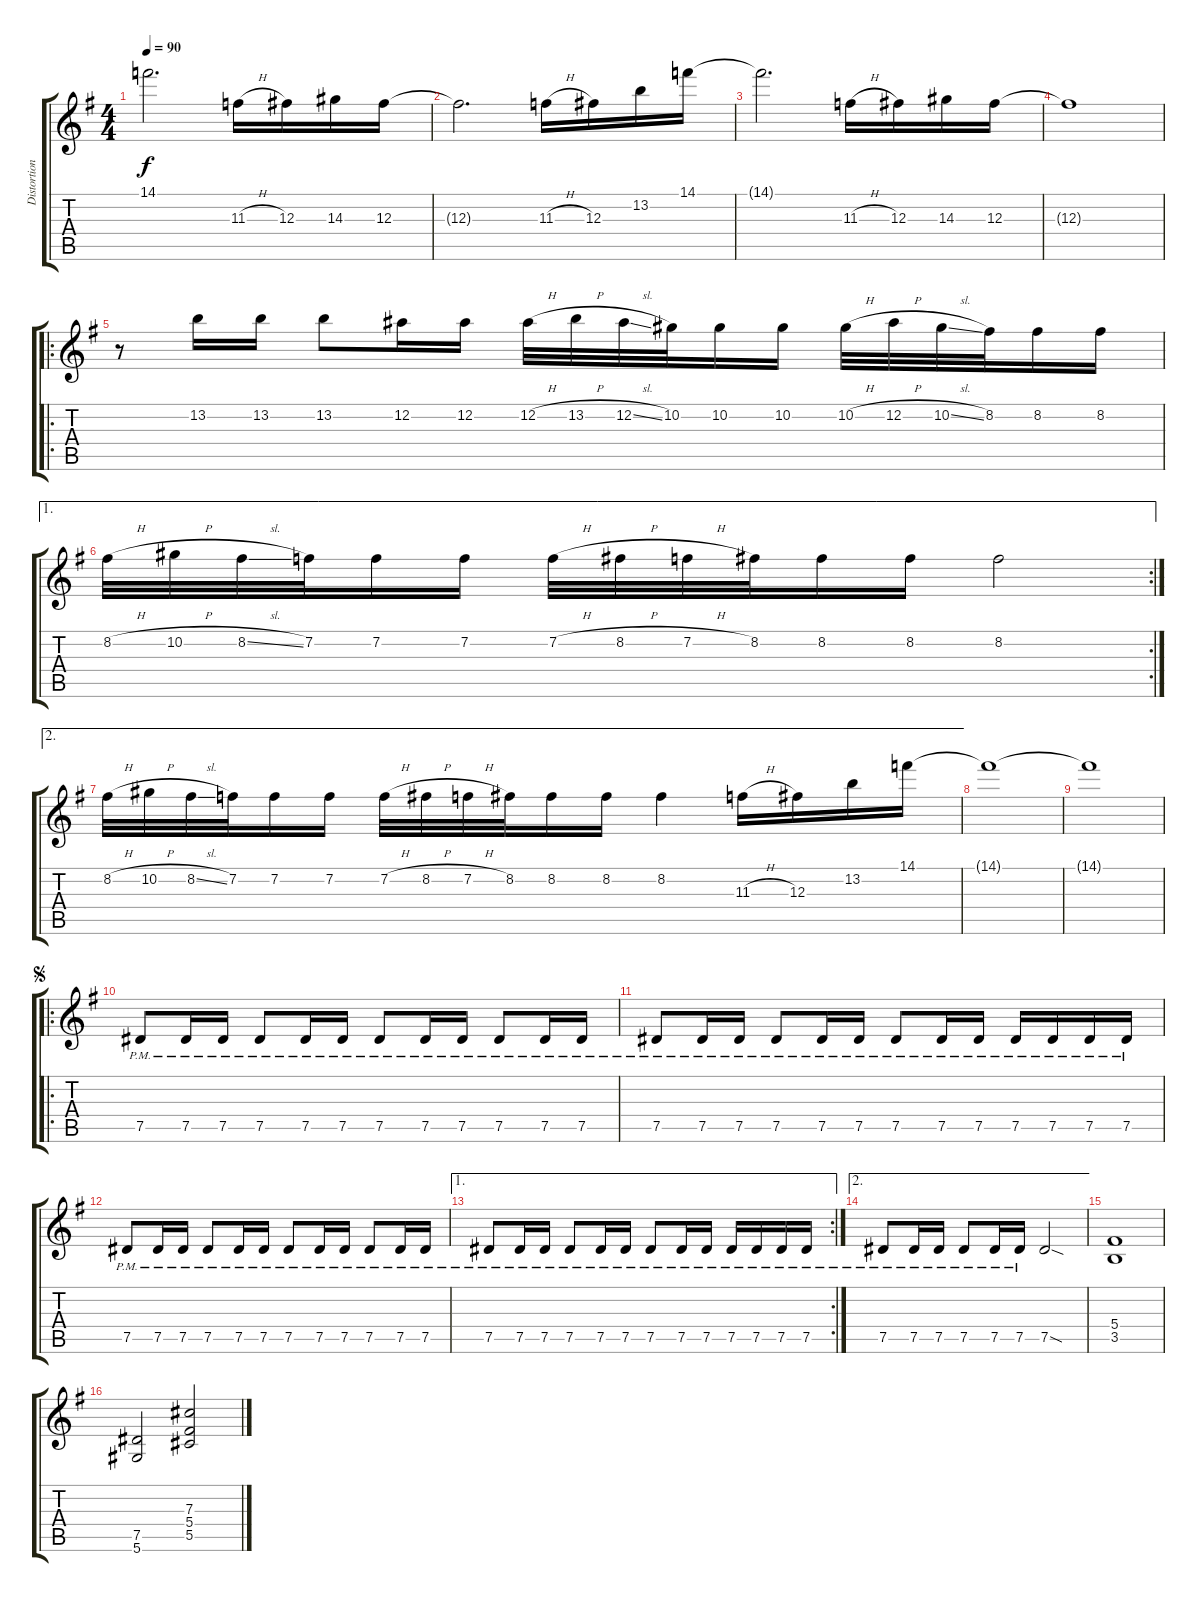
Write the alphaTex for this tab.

\track ("Distortion Gtr" "Distortion") {instrument distortionguitar}
\staff {score tabs}
\tuning (Eb4 Bb3 Gb3 Db3 Ab2 Eb2) {hide}
\ts (4 4)
\tempo 90
\clef g2
\ks g
14.1{t}.2{d dy f} 11.3{h}.16 12.3.16 14.3.16 12.3.16 |
12.3{t}.2{d} 11.3{h}.16 12.3.16 13.2.16 14.1.16 |
14.1{t}.2{d} 11.3{h}.16 12.3.16 14.3.16 12.3.16 |
12.3{t}.1 |
\ro
r.8 13.2.16 13.2.16 13.2.8 12.2.16 12.2.16 12.2{h}.32 13.2{h}.32 12.2{sl}.32 10.2.32 10.2.16 10.2.16 10.2{h}.32 12.2{h}.32 10.2{sl}.32 8.2.32 8.2.16 8.2.16 |
\ae 1
\rc 2
8.2{h}.32 10.2{h}.32 8.2{sl}.32 7.2.32 7.2.16 7.2.16 7.2{h}.32 8.2{h}.32 7.2{h}.32 8.2.32 8.2.16 8.2.16 8.2.2 |
\ae 2
8.2{h}.32 10.2{h}.32 8.2{sl}.32 7.2.32 7.2.16 7.2.16 7.2{h}.32 8.2{h}.32 7.2{h}.32 8.2.32 8.2.16 8.2.16 8.2.4 11.3{h}.16 12.3.16 13.2.16 14.1.16 |
14.1{t}.1 |
14.1{t}.1 |
\ro
\jump segno
7.5{pm}.8 7.5{pm}.16 7.5{pm}.16 7.5{pm}.8 7.5{pm}.16 7.5{pm}.16 7.5{pm}.8 7.5{pm}.16 7.5{pm}.16 7.5{pm}.8 7.5{pm}.16 7.5{pm}.16 |
7.5{pm}.8 7.5{pm}.16 7.5{pm}.16 7.5{pm}.8 7.5{pm}.16 7.5{pm}.16 7.5{pm}.8 7.5{pm}.16 7.5{pm}.16 7.5{pm}.16 7.5{pm}.16 7.5{pm}.16 7.5{pm}.16 |
7.5{pm}.8 7.5{pm}.16 7.5{pm}.16 7.5{pm}.8 7.5{pm}.16 7.5{pm}.16 7.5{pm}.8 7.5{pm}.16 7.5{pm}.16 7.5{pm}.8 7.5{pm}.16 7.5{pm}.16 |
\ae 1
\rc 2
7.5{pm}.8 7.5{pm}.16 7.5{pm}.16 7.5{pm}.8 7.5{pm}.16 7.5{pm}.16 7.5{pm}.8 7.5{pm}.16 7.5{pm}.16 7.5{pm}.16 7.5{pm}.16 7.5{pm}.16 7.5{pm}.16 |
\ae 2
7.5{pm}.8 7.5{pm}.16 7.5{pm}.16 7.5{pm}.8 7.5{pm}.16 7.5{pm}.16 7.5{sod}.2 |
(5.4 3.5).1 |
(7.5 5.6).2 (7.3 5.4 5.5).2
